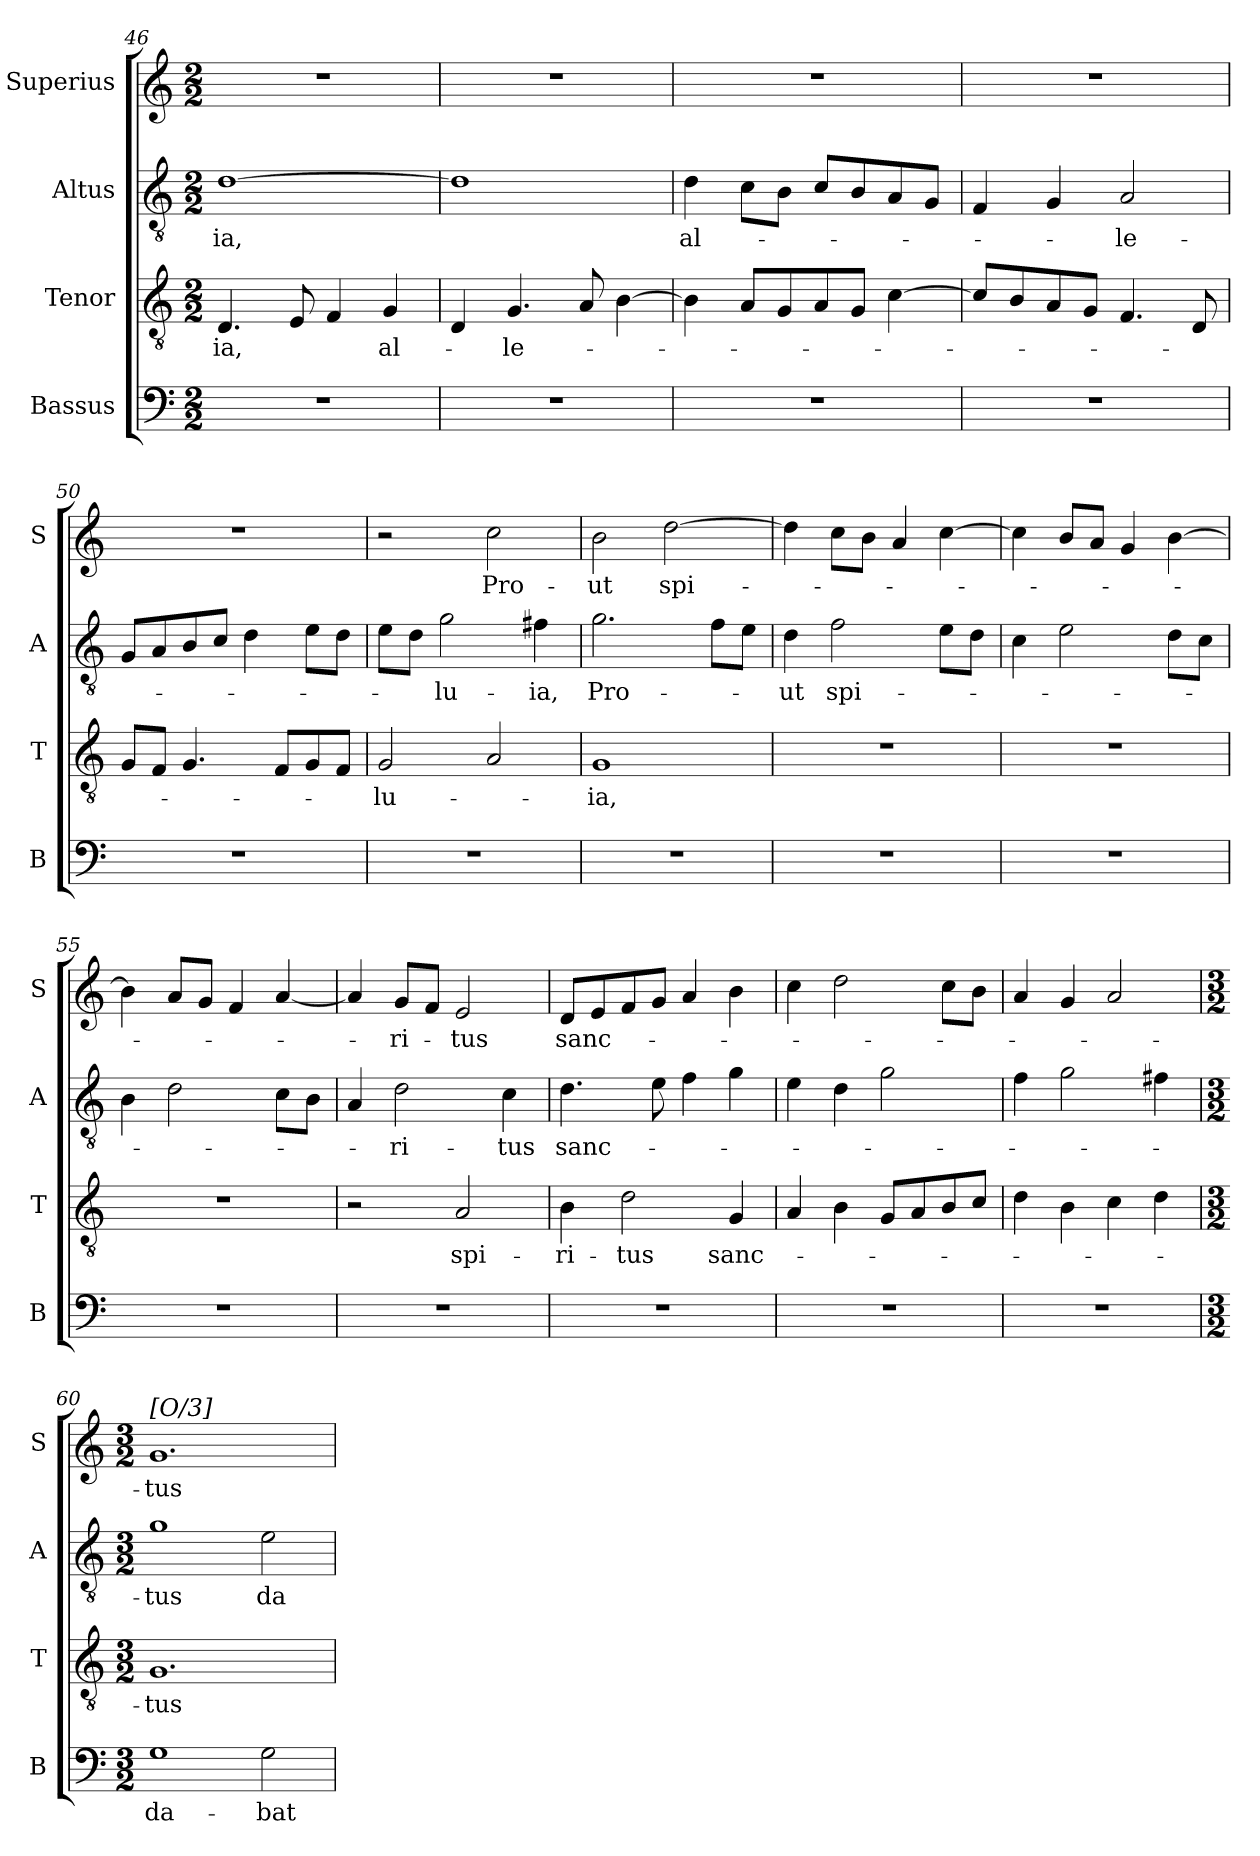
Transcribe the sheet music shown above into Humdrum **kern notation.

**kern	**text	**kern	**text	**kern	**text	**kern	**text
*part4	*part4	*part3	*part3	*part2	*part2	*part1	*part1
*staff4	*staff4	*staff3	*staff3	*staff2	*staff2	*staff1	*staff1
*I"Bassus	*	*I"Tenor	*	*I"Altus	*	*I"Superius	*
*I'B	*	*I'T	*	*I'A	*	*I'S	*
*clefF4	*	*clefGv2	*	*clefGv2	*	*clefG2	*
*k[]	*	*k[]	*	*k[]	*	*k[]	*
*M2/2	*	*M2/2	*	*M2/2	*	*M2/2	*
=46	=46	=46	=46	=46	=46	=46	=46
!	!	!	!LO:LY:i	!	!LO:LY:i	!	!
1r	.	4.D	-ia,	[1d	-ia,	1r	.
.	.	8E	.	.	.	.	.
.	.	4F	.	.	.	.	.
!	!	!	!LO:LY:i	!	!	!	!
.	.	4G	al-	.	.	.	.
=47	=47	=47	=47	=47	=47	=47	=47
1r	.	4D	.	1d]	.	1r	.
!	!	!	!LO:LY:i	!	!	!	!
.	.	4.G	-le-	.	.	.	.
.	.	8A	.	.	.	.	.
.	.	[4B	.	.	.	.	.
=48	=48	=48	=48	=48	=48	=48	=48
!	!	!	!	!	!LO:LY:i	!	!
1r	.	4B]	.	4d	al-	1r	.
.	.	8AL	.	8cL	.	.	.
.	.	8G	.	8BJ	.	.	.
.	.	8A	.	8cL	.	.	.
.	.	8GJ	.	8B	.	.	.
.	.	[4c	.	8A	.	.	.
.	.	.	.	8GJ	.	.	.
=49	=49	=49	=49	=49	=49	=49	=49
1r	.	8cL]	.	4F	.	1r	.
.	.	8B	.	.	.	.	.
.	.	8A	.	4G	.	.	.
.	.	8GJ	.	.	.	.	.
!	!	!	!	!	!LO:LY:i	!	!
.	.	4.F	.	2A	-le-	.	.
.	.	8D	.	.	.	.	.
=50	=50	=50	=50	=50	=50	=50	=50
1r	.	8GL	.	8GL	.	1r	.
.	.	8FJ	.	8A	.	.	.
.	.	4.G	.	8B	.	.	.
.	.	.	.	8cJ	.	.	.
.	.	.	.	4d	.	.	.
.	.	8FL	.	.	.	.	.
.	.	8G	.	8eL	.	.	.
.	.	8FJ	.	8dJ	.	.	.
=51	=51	=51	=51	=51	=51	=51	=51
!	!	!	!LO:LY:i	!	!	!	!
1r	.	2G	-lu-	8eL	.	2r	.
.	.	.	.	8dJ	.	.	.
!	!	!	!	!	!LO:LY:i	!	!
.	.	.	.	2g	-lu-	.	.
.	.	2A	.	.	.	2cc	Pro-
.	.	.	.	4f#X	-ia,	.	.
=52	=52	=52	=52	=52	=52	=52	=52
1r	.	1G	-ia,	2.g	Pro-	2b	-ut
.	.	.	.	.	.	[2dd	spi-
.	.	.	.	8fL	.	.	.
.	.	.	.	8eJ	.	.	.
=53	=53	=53	=53	=53	=53	=53	=53
1r	.	1r	.	4d	-ut	4dd]	.
.	.	.	.	2f	spi-	8ccL	.
.	.	.	.	.	.	8bJ	.
.	.	.	.	.	.	4a	.
.	.	.	.	8eL	.	[4cc	.
.	.	.	.	8dJ	.	.	.
=54	=54	=54	=54	=54	=54	=54	=54
1r	.	1r	.	4c	.	4cc]	.
.	.	.	.	2e	.	8bL	.
.	.	.	.	.	.	8aJ	.
.	.	.	.	.	.	4g	.
.	.	.	.	8dL	.	[4b	.
.	.	.	.	8cJ	.	.	.
=55	=55	=55	=55	=55	=55	=55	=55
1r	.	1r	.	4B	.	4b]	.
.	.	.	.	2d	.	8aL	.
.	.	.	.	.	.	8gJ	.
.	.	.	.	.	.	4f	.
.	.	.	.	8cL	.	[4a	.
.	.	.	.	8BJ	.	.	.
=56	=56	=56	=56	=56	=56	=56	=56
1r	.	2r	.	4A	.	4a]	.
.	.	.	.	2d	-ri-	8gL	-ri-
.	.	.	.	.	.	8fJ	.
.	.	2A	spi-	.	.	2e	-tus
.	.	.	.	4c	-tus	.	.
=57	=57	=57	=57	=57	=57	=57	=57
1r	.	4B	-ri-	4.d	sanc-	8dL	sanc-
.	.	.	.	.	.	8e	.
.	.	2d	-tus	.	.	8f	.
.	.	.	.	8e	.	8gJ	.
.	.	.	.	4f	.	4a	.
.	.	4G	sanc-	4g	.	4b	.
=58	=58	=58	=58	=58	=58	=58	=58
1r	.	4A	.	4e	.	4cc	.
.	.	4B	.	4d	.	2dd	.
.	.	8GL	.	2g	.	.	.
.	.	8A	.	.	.	.	.
.	.	8B	.	.	.	8ccL	.
.	.	8cJ	.	.	.	8bJ	.
=59	=59	=59	=59	=59	=59	=59	=59
1r	.	4d	.	4f	.	4a	.
.	.	4B	.	2g	.	4g	.
.	.	4c	.	.	.	2a	.
.	.	4d	.	4f#X	.	.	.
=60	=60	=60	=60	=60	=60	=60	=60
*M3/2	*	*M3/2	*	*M3/2	*	*M3/2	*
!	!	!	!	!	!	!LO:TX:a:t=[O/3]	!
1G	da-	1.G	-tus	1g	-tus	1.g	-tus
2G	-bat	.	.	2e	da-	.	.
=	=	=	=	=	=	=	=
*-	*-	*-	*-	*-	*-	*-	*-
